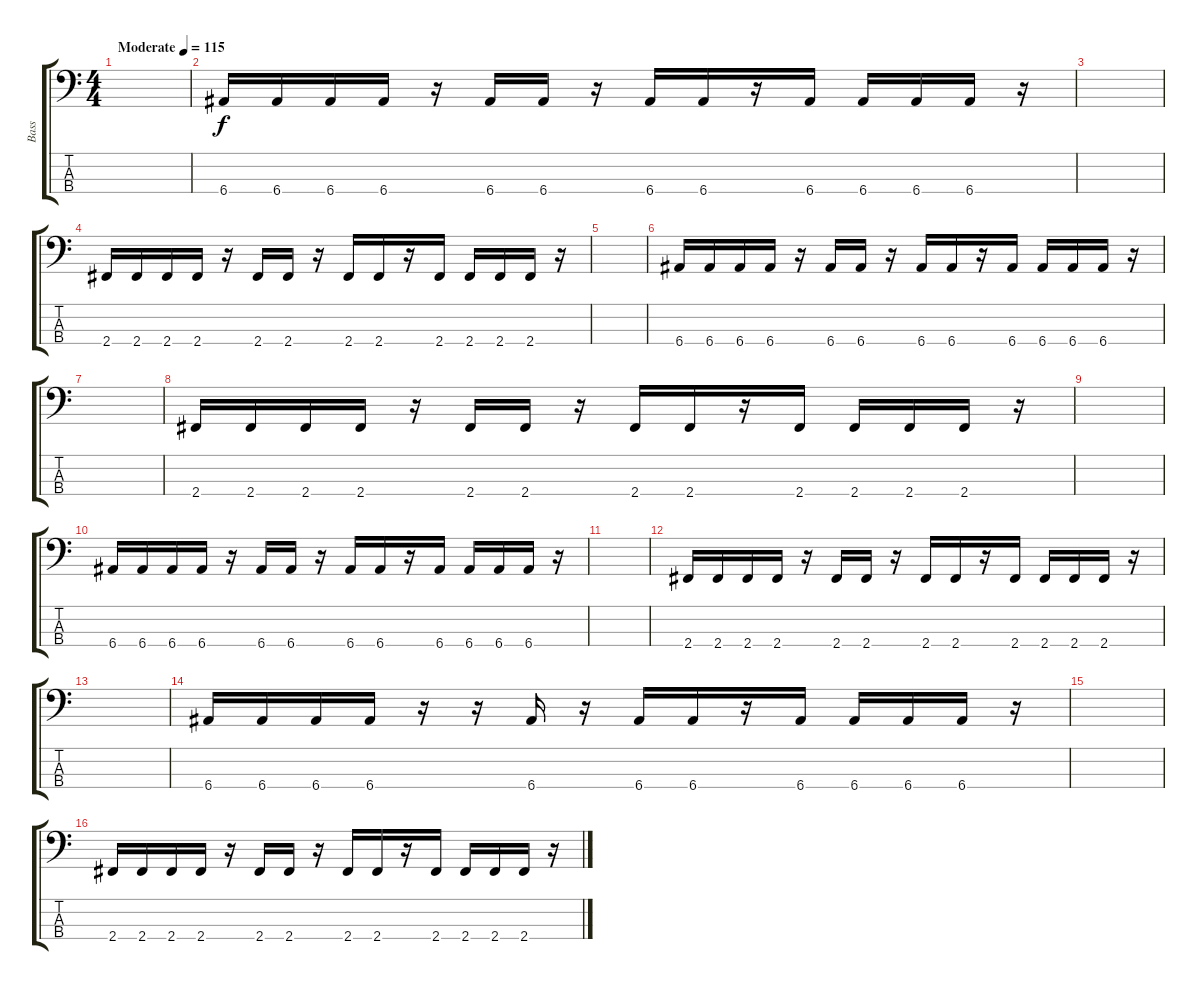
\track ("Bass" "Bass") {instrument electricbassfinger}
\staff {score tabs}
\tuning (G2 D2 A1 E1) {hide}
\ts (4 4)
\tempo (115 "Moderate")
\clef f4
\ks c
|
6.4.16 6.4.16 6.4.16 6.4.16 r.16 6.4.16 6.4.16 r.16 6.4.16 6.4.16 r.16 6.4.16 6.4.16 6.4.16 6.4.16 r.16 |
|
2.4.16 2.4.16 2.4.16 2.4.16 r.16 2.4.16 2.4.16 r.16 2.4.16 2.4.16 r.16 2.4.16 2.4.16 2.4.16 2.4.16 r.16 |
|
6.4.16 6.4.16 6.4.16 6.4.16 r.16 6.4.16 6.4.16 r.16 6.4.16 6.4.16 r.16 6.4.16 6.4.16 6.4.16 6.4.16 r.16 |
|
2.4.16 2.4.16 2.4.16 2.4.16 r.16 2.4.16 2.4.16 r.16 2.4.16 2.4.16 r.16 2.4.16 2.4.16 2.4.16 2.4.16 r.16 |
|
6.4.16 6.4.16 6.4.16 6.4.16 r.16 6.4.16 6.4.16 r.16 6.4.16 6.4.16 r.16 6.4.16 6.4.16 6.4.16 6.4.16 r.16 |
|
2.4.16 2.4.16 2.4.16 2.4.16 r.16 2.4.16 2.4.16 r.16 2.4.16 2.4.16 r.16 2.4.16 2.4.16 2.4.16 2.4.16 r.16 |
|
6.4.16 6.4.16 6.4.16 6.4.16 r.16 r.16 6.4.16 r.16 6.4.16 6.4.16 r.16 6.4.16 6.4.16 6.4.16 6.4.16 r.16 |
|
2.4.16 2.4.16 2.4.16 2.4.16 r.16 2.4.16 2.4.16 r.16 2.4.16 2.4.16 r.16 2.4.16 2.4.16 2.4.16 2.4.16 r.16
